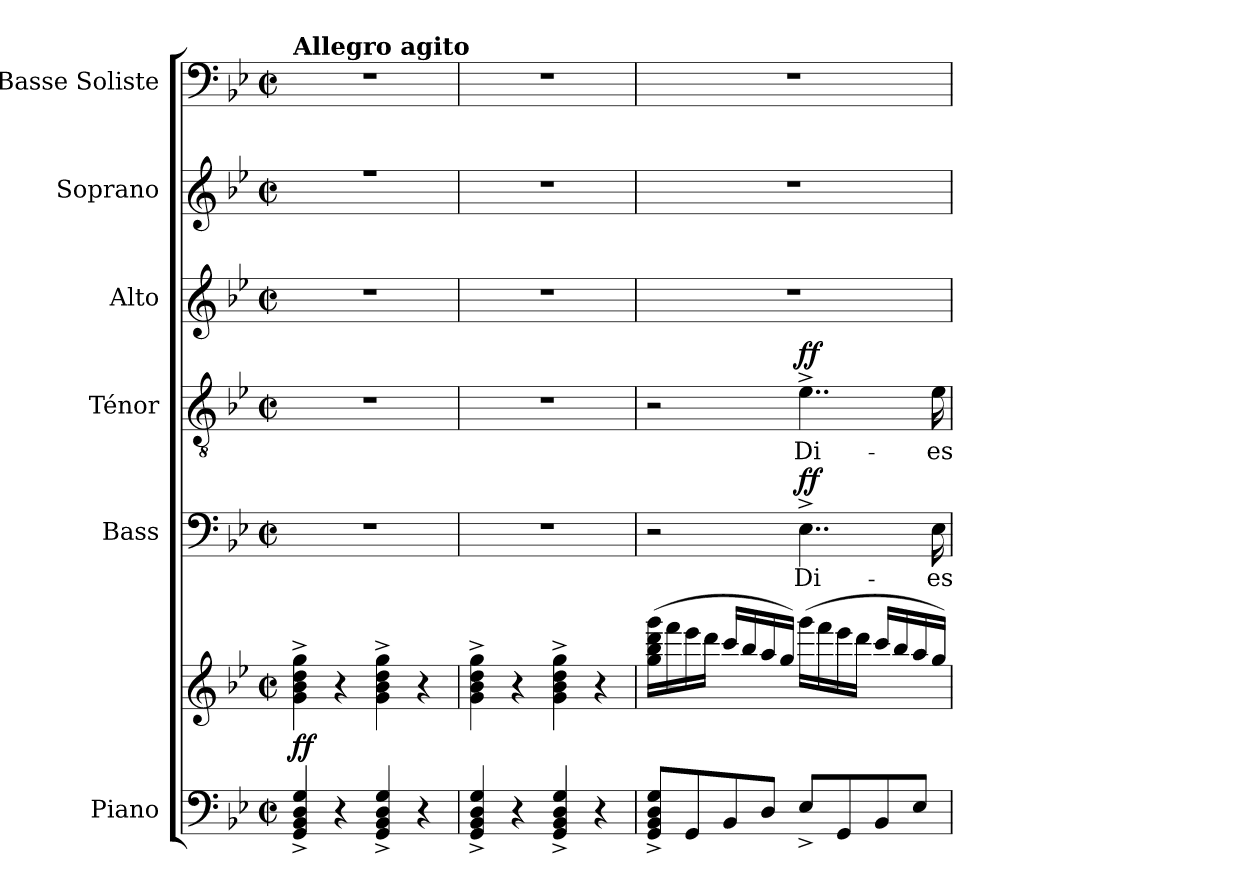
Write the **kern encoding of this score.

**kern	**kern	**dynam	**kern	**text	**dynam	**kern	**text	**dynam	**kern	**kern	**kern
*part6	*part6	*part6	*part5	*part5	*part5	*part4	*part4	*part4	*part3	*part2	*part1
*staff7	*staff6	*staff6/7	*staff5	*staff5	*staff5	*staff4	*staff4	*staff4	*staff3	*staff2	*staff1
*I"Piano	*	*	*I"Bass	*	*	*I"Ténor	*	*	*I"Alto	*I"Soprano	*I"Basse Soliste
*I'Pia.	*	*	*I'B.	*	*	*I'T.	*	*	*I'A.	*I'S.	*I'Basse Soliste
*clefF4	*clefG2	*	*clefF4	*	*	*clefGv2	*	*	*clefG2	*clefG2	*clefF4
*k[b-e-]	*k[b-e-]	*	*k[b-e-]	*	*	*k[b-e-]	*	*	*k[b-e-]	*k[b-e-]	*k[b-e-]
*M2/2	*M2/2	*	*M2/2	*	*	*M2/2	*	*	*M2/2	*M2/2	*M2/2
*met(c|)	*met(c|)	*	*met(c|)	*	*	*met(c|)	*	*	*met(c|)	*met(c|)	*met(c|)
*MM160	*MM160	*	*MM160	*	*	*MM160	*	*	*MM160	*MM160	*MM160
=1	=1	=1	=1	=1	=1	=1	=1	=1	=1	=1	=1
*	*	*	*	*	*	*	*	*	*^	*^	*
!	!	!	!	!	!	!	!	!	!	!	!	!	!LO:TX:a:B:t=Allegro agito
!	!	!LO:DY:a=2	!	!	!	!	!	!	!	!	!	!	!
4GG/^ 4BB-/^ 4D/^ 4G/^	4g\^ 4b-\^ 4dd\^ 4gg\^	ff	1r	.	.	1r	.	.	1r	1B-yy	1r	1b-yy	1r
4r	4r	.	.	.	.	.	.	.	.	.	.	.	.
4GG/^ 4BB-/^ 4D/^ 4G/^	4g\^ 4b-\^ 4dd\^ 4gg\^	.	.	.	.	.	.	.	.	.	.	.	.
4r	4r	.	.	.	.	.	.	.	.	.	.	.	.
*	*	*	*	*	*	*	*	*	*v	*v	*	*	*
*	*	*	*	*	*	*	*	*	*	*v	*v	*
=2	=2	=2	=2	=2	=2	=2	=2	=2	=2	=2	=2
4GG/^ 4BB-/^ 4D/^ 4G/^	4g\^ 4b-\^ 4dd\^ 4gg\^	.	1r	.	.	1r	.	.	1r	1r	1r
4r	4r	.	.	.	.	.	.	.	.	.	.
4GG/^ 4BB-/^ 4D/^ 4G/^	4g\^ 4b-\^ 4dd\^ 4gg\^	.	.	.	.	.	.	.	.	.	.
4r	4r	.	.	.	.	.	.	.	.	.	.
=3	=3	=3	=3	=3	=3	=3	=3	=3	=3	=3	=3
8GG/^ 8BB-/^ 8D/^ 8G/^L	(16gg\ 16bb-\ 16ddd\ 16ggg\LL	.	2r	.	.	2r	.	.	1r	1r	1r
.	16fff\	.	.	.	.	.	.	.	.	.	.
8GG/	16eee-\	.	.	.	.	.	.	.	.	.	.
.	16ddd\JJ	.	.	.	.	.	.	.	.	.	.
8BB-/	16ccc/LL	.	.	.	.	.	.	.	.	.	.
.	16bb-/	.	.	.	.	.	.	.	.	.	.
8D/J	16aa/	.	.	.	.	.	.	.	.	.	.
.	16gg/JJ)	.	.	.	.	.	.	.	.	.	.
!	!	!	!	!LO:LY:b	!LO:DY:a	!	!LO:LY:b	!LO:DY:a	!	!	!
8E-^/L	(16ggg\LL	.	4..E-^\	Di-	ff	4..e-^\	Di-	ff	.	.	.
.	16fff\	.	.	.	.	.	.	.	.	.	.
8GG/	16eee-\	.	.	.	.	.	.	.	.	.	.
.	16ddd\JJ	.	.	.	.	.	.	.	.	.	.
8BB-/	16ccc/LL	.	.	.	.	.	.	.	.	.	.
.	16bb-/	.	.	.	.	.	.	.	.	.	.
8E-/J	16aa/	.	.	.	.	.	.	.	.	.	.
!	!	!	!	!LO:LY:b	!	!	!LO:LY:b	!	!	!	!
.	16gg/JJ)	.	16E-\	-es	.	16e-\	-es	.	.	.	.
=	=	=	=	=	=	=	=	=	=	=	=
*-	*-	*-	*-	*-	*-	*-	*-	*-	*-	*-	*-
